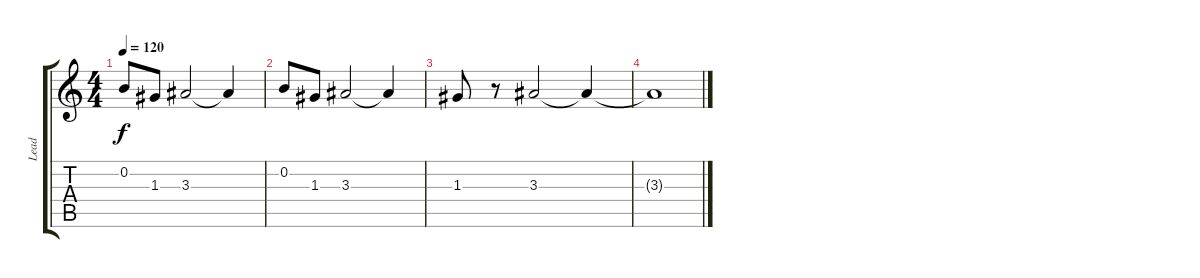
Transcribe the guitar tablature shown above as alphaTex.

\track ("Lead" "Lead") {instrument overdrivenguitar}
\staff {score tabs}
\tuning (E4 B3 G3 D3 A2 E2) {hide}
\ts (4 4)
\tempo 120
\clef g2
\ks c
0.2.8{dy f} 1.3.8 3.3.2 3.3{t}.4 |
0.2.8 1.3.8 3.3.2 3.3{t}.4 |
1.3.8 r.8 3.3.2 3.3{t}.4 |
3.3{t}.1
